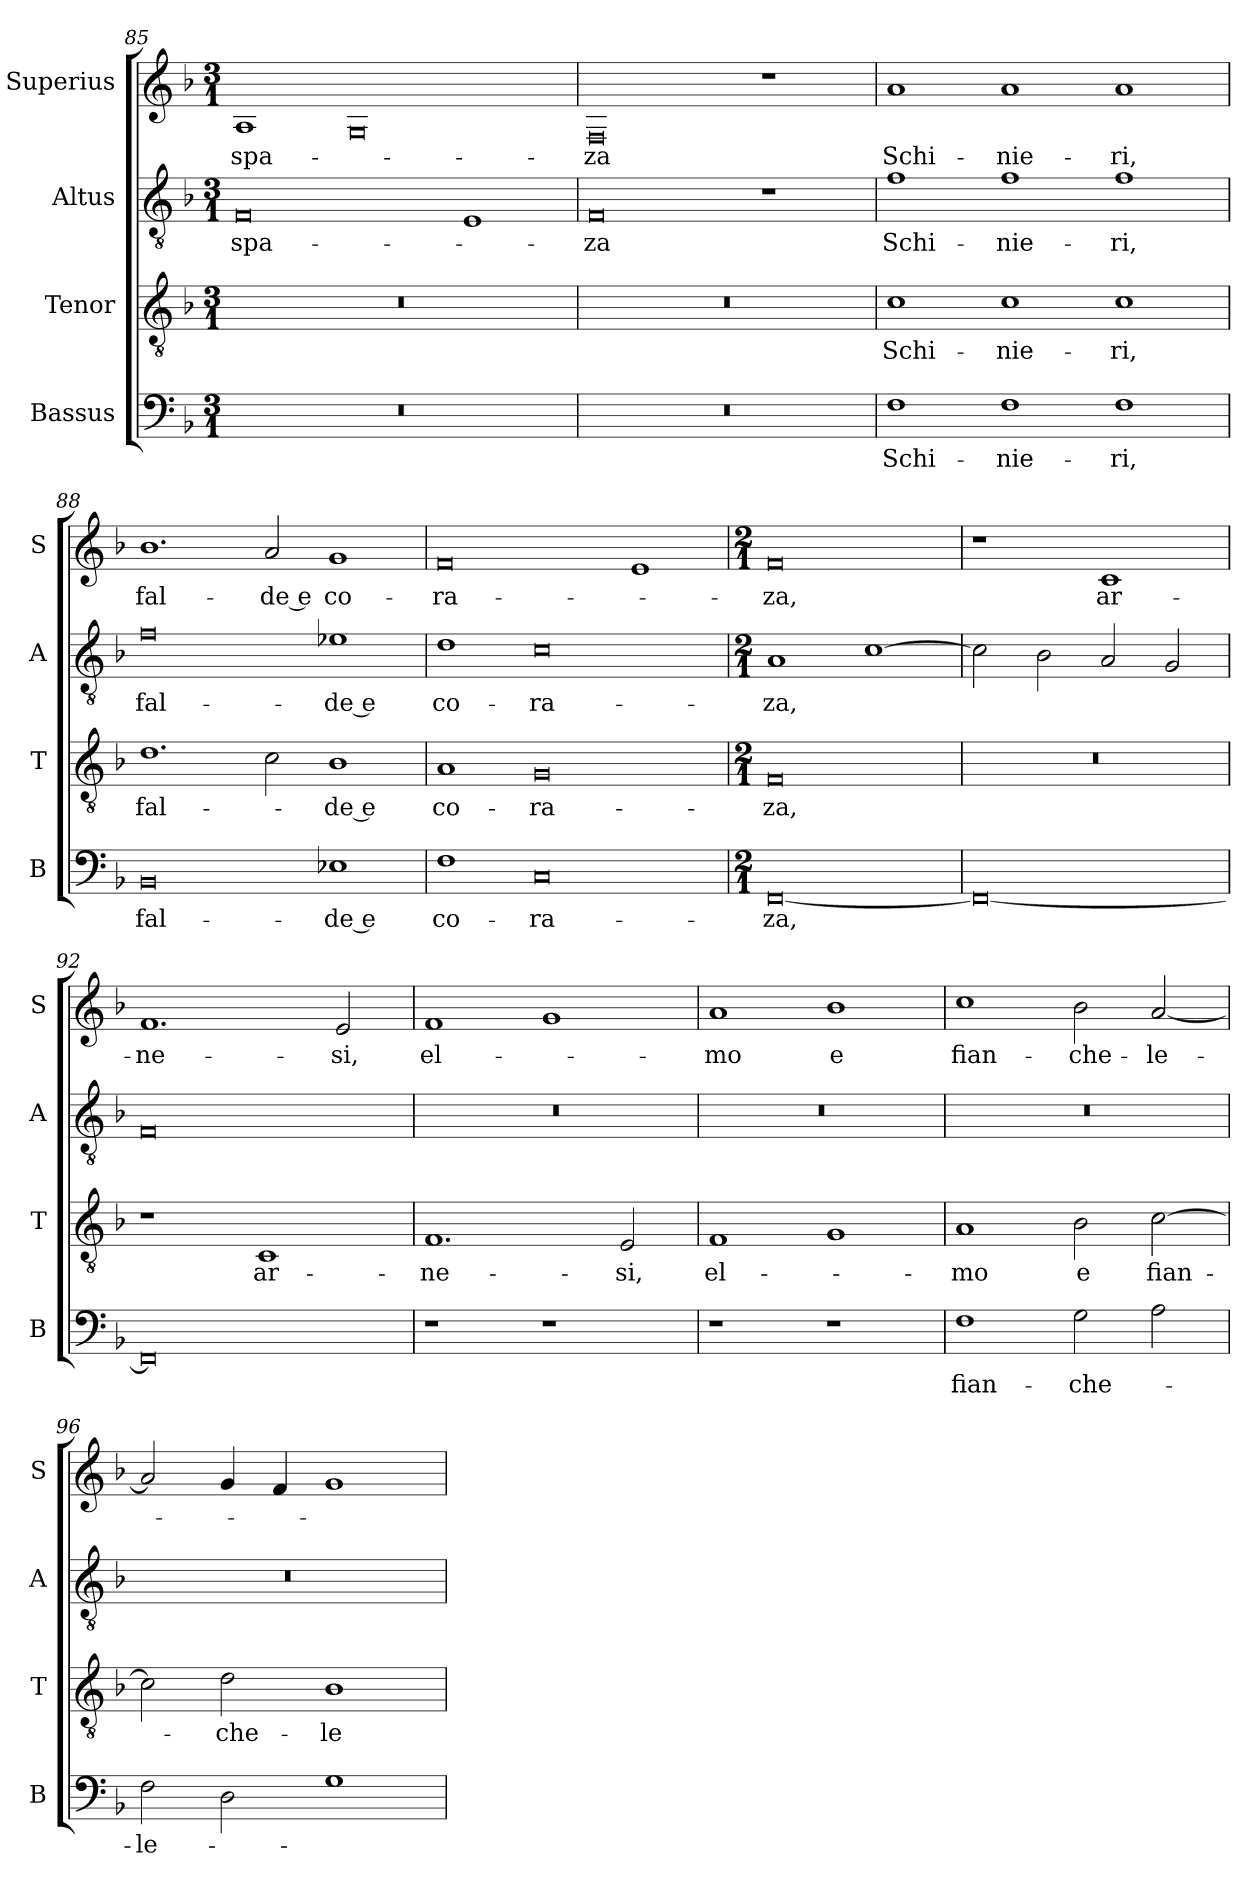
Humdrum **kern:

**kern	**text	**kern	**text	**kern	**text	**kern	**text
*part4	*part4	*part3	*part3	*part2	*part2	*part1	*part1
*staff4	*staff4	*staff3	*staff3	*staff2	*staff2	*staff1	*staff1
*I"Bassus	*	*I"Tenor	*	*I"Altus	*	*I"Superius	*
*I'B	*	*I'T	*	*I'A	*	*I'S	*
*clefF4	*	*clefGv2	*	*clefGv2	*	*clefG2	*
*k[b-]	*	*k[b-]	*	*k[b-]	*	*k[b-]	*
*M3/1	*	*M3/1	*	*M3/1	*	*M3/1	*
=85	=85	=85	=85	=85	=85	=85	=85
0.r	.	0.r	.	0F	spa-	1A	spa-
.	.	.	.	.	.	0G	.
.	.	.	.	1E	.	.	.
=86	=86	=86	=86	=86	=86	=86	=86
0.r	.	0.r	.	0F	-za	0F	-za
.	.	.	.	1r	.	1r	.
=87	=87	=87	=87	=87	=87	=87	=87
1F	Schi-	1c	Schi-	1f	Schi-	1a	Schi-
1F	-nie-	1c	-nie-	1f	-nie-	1a	-nie-
1F	-ri,	1c	-ri,	1f	-ri,	1a	-ri,
=88	=88	=88	=88	=88	=88	=88	=88
0BB-	fal-	1.d	fal-	0f	fal-	1.b-	fal-
.	.	2c	.	.	.	2a	-de e
1E-X	-de e	1B-	-de e	1e-X	-de e	1g	co-
=89	=89	=89	=89	=89	=89	=89	=89
1F	co-	1A	co-	1d	co-	0f	-ra-
0C	-ra-	0G	-ra-	0c	-ra-	.	.
.	.	.	.	.	.	1e	.
=90	=90	=90	=90	=90	=90	=90	=90
*M2/1	*	*M2/1	*	*M2/1	*	*M2/1	*
[0FF	-za,	0F	-za,	1A	-za,	0f	-za,
.	.	.	.	[1c	.	.	.
=91	=91	=91	=91	=91	=91	=91	=91
0FF_	.	0r	.	2c]	.	1r	.
.	.	.	.	2B-	.	.	.
.	.	.	.	2A	.	1c	ar-
.	.	.	.	2G	.	.	.
=92	=92	=92	=92	=92	=92	=92	=92
0FF]	.	1r	.	0F	.	1.f	-ne-
.	.	1C	ar-	.	.	.	.
.	.	.	.	.	.	2e	-si,
=93	=93	=93	=93	=93	=93	=93	=93
1r	.	1.F	-ne-	0r	.	1f	el-
1r	.	.	.	.	.	1g	.
.	.	2E	-si,	.	.	.	.
=94	=94	=94	=94	=94	=94	=94	=94
1r	.	1F	el-	0r	.	1a	-mo
1r	.	1G	.	.	.	1b-	e
=95	=95	=95	=95	=95	=95	=95	=95
1F	fian-	1A	-mo	0r	.	1cc	fian-
2G	-che-	2B-	e	.	.	2b-	-che-
2A	.	[2c	fian-	.	.	[2a	-le-
=96	=96	=96	=96	=96	=96	=96	=96
2F	-le-	2c]	.	0r	.	2a]	.
2D	.	2d	-che-	.	.	4g	.
.	.	.	.	.	.	4f	.
1G	.	1B-	-le-	.	.	1g	.
=	=	=	=	=	=	=	=
*-	*-	*-	*-	*-	*-	*-	*-
